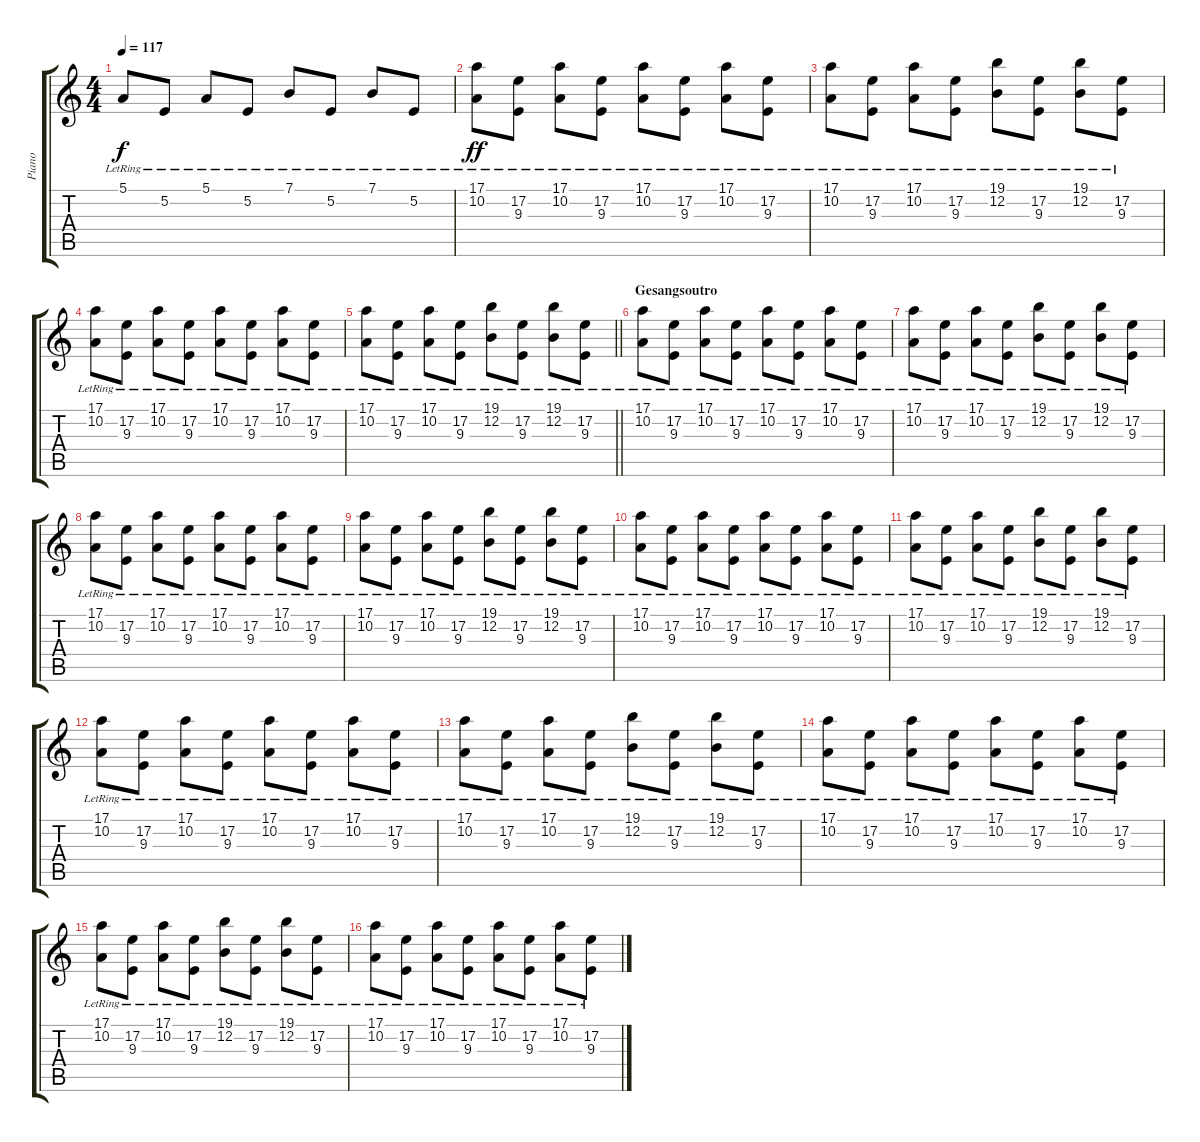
\track ("Piano" "Piano") {instrument acousticgrandpiano}
\staff {score tabs}
\tuning (E4 B3 G3 D3 A2 E2) {hide}
\ts (4 4)
\tempo 117
\clef g2
\ks c
5.1{lr}.8{dy f} 5.2{lr}.8 5.1{lr}.8 5.2{lr}.8 7.1{lr}.8 5.2{lr}.8 7.1{lr}.8 5.2{lr}.8 |
(17.1{lr} 10.2{lr}).8{dy ff} (17.2{lr} 9.3{lr}).8 (17.1{lr} 10.2{lr}).8 (17.2{lr} 9.3{lr}).8 (17.1{lr} 10.2{lr}).8 (17.2{lr} 9.3{lr}).8 (17.1{lr} 10.2{lr}).8 (17.2{lr} 9.3{lr}).8 |
(17.1{lr} 10.2{lr}).8 (17.2{lr} 9.3{lr}).8 (17.1{lr} 10.2{lr}).8 (17.2{lr} 9.3{lr}).8 (19.1{lr} 12.2{lr}).8 (17.2{lr} 9.3{lr}).8 (19.1{lr} 12.2{lr}).8 (17.2{lr} 9.3{lr}).8 |
(17.1{lr} 10.2{lr}).8 (17.2{lr} 9.3{lr}).8 (17.1{lr} 10.2{lr}).8 (17.2{lr} 9.3{lr}).8 (17.1{lr} 10.2{lr}).8 (17.2{lr} 9.3{lr}).8 (17.1{lr} 10.2{lr}).8 (17.2{lr} 9.3{lr}).8 |
\barLineRight lightlight
(17.1{lr} 10.2{lr}).8 (17.2{lr} 9.3{lr}).8 (17.1{lr} 10.2{lr}).8 (17.2{lr} 9.3{lr}).8 (19.1{lr} 12.2{lr}).8 (17.2{lr} 9.3{lr}).8 (19.1{lr} 12.2{lr}).8 (17.2{lr} 9.3{lr}).8 |
\section ("" "Gesangsoutro")
(17.1{lr} 10.2{lr}).8 (17.2{lr} 9.3{lr}).8 (17.1{lr} 10.2{lr}).8 (17.2{lr} 9.3{lr}).8 (17.1{lr} 10.2{lr}).8 (17.2{lr} 9.3{lr}).8 (17.1{lr} 10.2{lr}).8 (17.2{lr} 9.3{lr}).8 |
(17.1{lr} 10.2{lr}).8 (17.2{lr} 9.3{lr}).8 (17.1{lr} 10.2{lr}).8 (17.2{lr} 9.3{lr}).8 (19.1{lr} 12.2{lr}).8 (17.2{lr} 9.3{lr}).8 (19.1{lr} 12.2{lr}).8 (17.2{lr} 9.3{lr}).8 |
(17.1{lr} 10.2{lr}).8 (17.2{lr} 9.3{lr}).8 (17.1{lr} 10.2{lr}).8 (17.2{lr} 9.3{lr}).8 (17.1{lr} 10.2{lr}).8 (17.2{lr} 9.3{lr}).8 (17.1{lr} 10.2{lr}).8 (17.2{lr} 9.3{lr}).8 |
(17.1{lr} 10.2{lr}).8 (17.2{lr} 9.3{lr}).8 (17.1{lr} 10.2{lr}).8 (17.2{lr} 9.3{lr}).8 (19.1{lr} 12.2{lr}).8 (17.2{lr} 9.3{lr}).8 (19.1{lr} 12.2{lr}).8 (17.2{lr} 9.3{lr}).8 |
(17.1{lr} 10.2{lr}).8 (17.2{lr} 9.3{lr}).8 (17.1{lr} 10.2{lr}).8 (17.2{lr} 9.3{lr}).8 (17.1{lr} 10.2{lr}).8 (17.2{lr} 9.3{lr}).8 (17.1{lr} 10.2{lr}).8 (17.2{lr} 9.3{lr}).8 |
(17.1{lr} 10.2{lr}).8 (17.2{lr} 9.3{lr}).8 (17.1{lr} 10.2{lr}).8 (17.2{lr} 9.3{lr}).8 (19.1{lr} 12.2{lr}).8 (17.2{lr} 9.3{lr}).8 (19.1{lr} 12.2{lr}).8 (17.2{lr} 9.3{lr}).8 |
(17.1{lr} 10.2{lr}).8 (17.2{lr} 9.3{lr}).8 (17.1{lr} 10.2{lr}).8 (17.2{lr} 9.3{lr}).8 (17.1{lr} 10.2{lr}).8 (17.2{lr} 9.3{lr}).8 (17.1{lr} 10.2{lr}).8 (17.2{lr} 9.3{lr}).8 |
(17.1{lr} 10.2{lr}).8 (17.2{lr} 9.3{lr}).8 (17.1{lr} 10.2{lr}).8 (17.2{lr} 9.3{lr}).8 (19.1{lr} 12.2{lr}).8 (17.2{lr} 9.3{lr}).8 (19.1{lr} 12.2{lr}).8 (17.2{lr} 9.3{lr}).8 |
(17.1{lr} 10.2{lr}).8 (17.2{lr} 9.3{lr}).8 (17.1{lr} 10.2{lr}).8 (17.2{lr} 9.3{lr}).8 (17.1{lr} 10.2{lr}).8 (17.2{lr} 9.3{lr}).8 (17.1{lr} 10.2{lr}).8 (17.2{lr} 9.3{lr}).8 |
(17.1{lr} 10.2{lr}).8 (17.2{lr} 9.3{lr}).8 (17.1{lr} 10.2{lr}).8 (17.2{lr} 9.3{lr}).8 (19.1{lr} 12.2{lr}).8 (17.2{lr} 9.3{lr}).8 (19.1{lr} 12.2{lr}).8 (17.2{lr} 9.3{lr}).8 |
(17.1{lr} 10.2{lr}).8 (17.2{lr} 9.3{lr}).8 (17.1{lr} 10.2{lr}).8 (17.2{lr} 9.3{lr}).8 (17.1{lr} 10.2{lr}).8 (17.2{lr} 9.3{lr}).8 (17.1{lr} 10.2{lr}).8 (17.2{lr} 9.3{lr}).8
